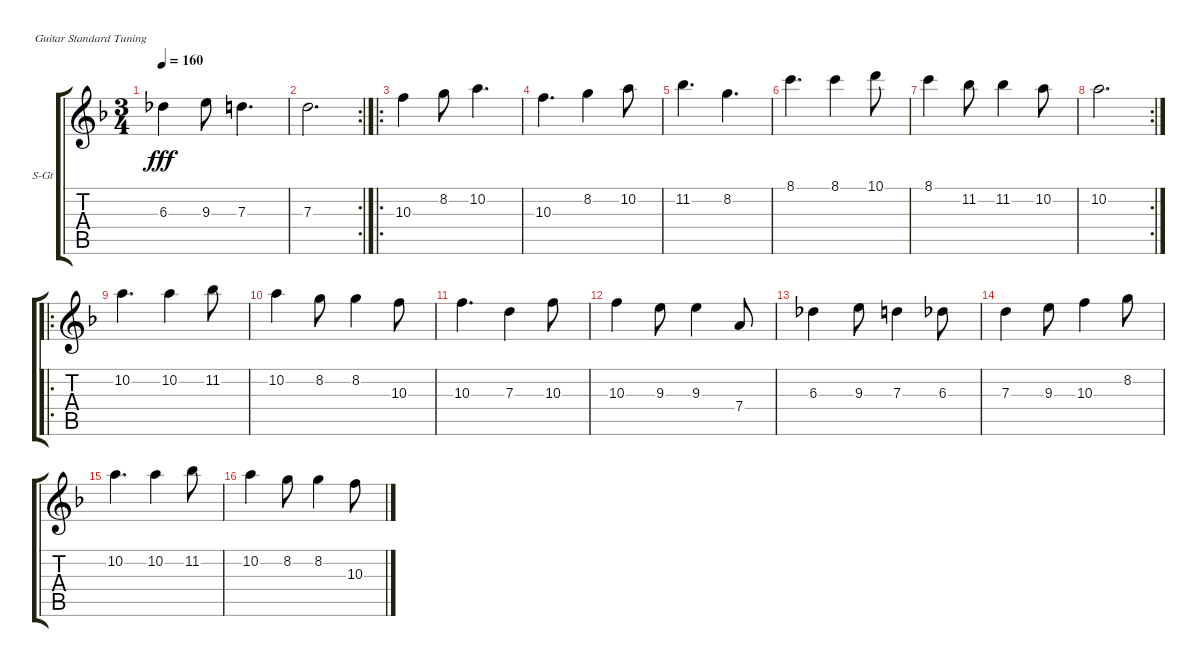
\defaultSystemsLayout 4
\bracketExtendMode groupsimilarinstruments
\firstSystemTrackNameOrientation horizontal
\otherSystemsTrackNameOrientation horizontal
\track ("Steel Guitar" "S-Gt") {instrument acousticguitarsteel}
\staff {score tabs}
\tuning (E4 B3 G3 D3 A2 E2)
\ts (3 4)
\tempo 160
\clef g2
\ks dminor
6.3.4{dy fff} 9.3.8 7.3.4{d} |
\rc 2
7.3.2{d} |
\ro
10.3.4 8.2.8 10.2.4{d} |
10.3.4{d} 8.2.4 10.2.8 |
11.2.4{d} 8.2.4{d} |
8.1.4{d} 8.1.4 10.1.8 |
8.1.4 11.2.8 11.2.4 10.2.8 |
\rc 2
10.2.2{d} |
\ro
10.2.4{d} 10.2.4 11.2.8 |
10.2.4 8.2.8 8.2.4 10.3.8 |
10.3.4{d} 7.3.4 10.3.8 |
10.3.4 9.3.8 9.3.4 7.4.8 |
6.3.4 9.3.8 7.3.4 6.3.8 |
7.3.4 9.3.8 10.3.4 8.2.8 |
10.2.4{d} 10.2.4 11.2.8 |
10.2.4 8.2.8 8.2.4 10.3.8
